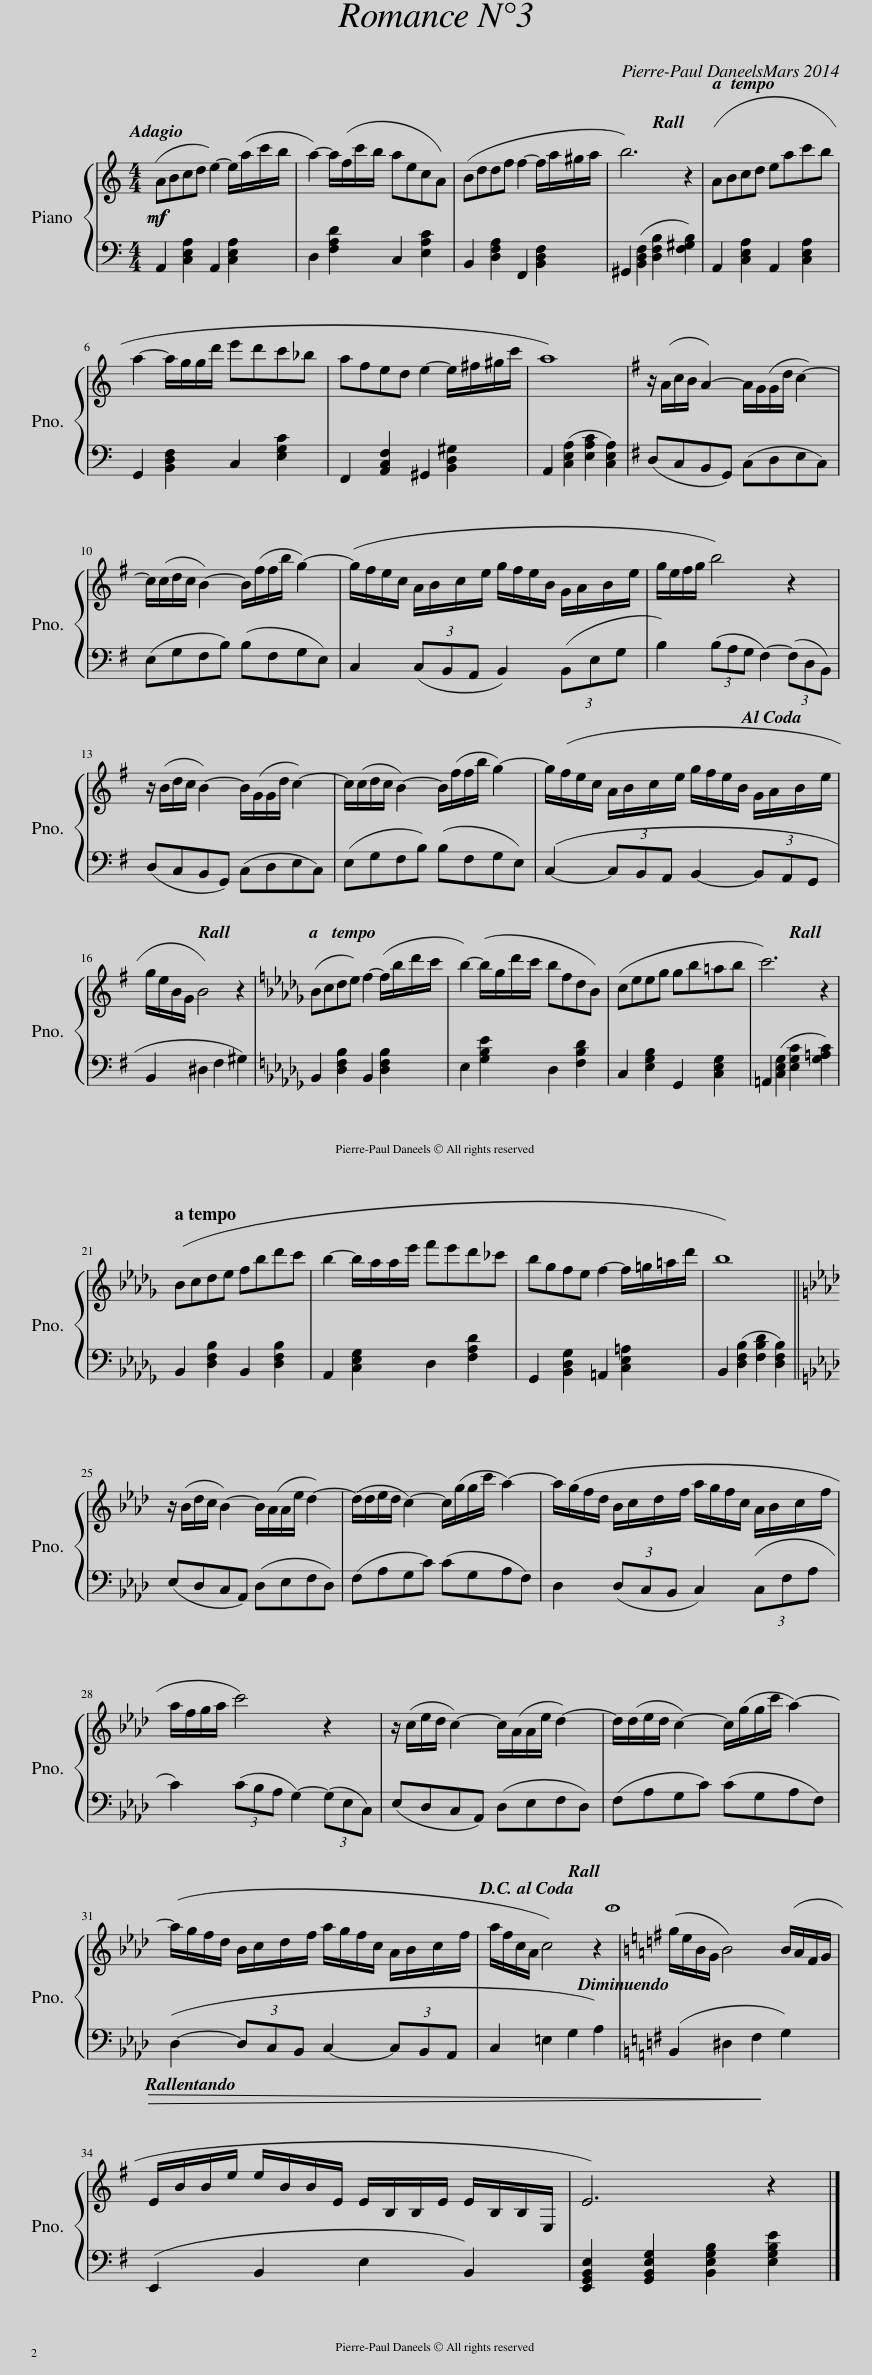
X:1
%%score { 1 | 2 }
L:1/8
Q:1/4=72
M:4/4
I:linebreak $
K:C
V:1 treble
V:2 bass
V:1
!mf! (ABcd e2-) e/(a/c'/b/ | a2-) a/(f/c'/b/ aecA) | (Bddf f2- f/a/^g/a/ | b6) z2[Q:1/4=54] |[Q:1/4=72] (ABcd eac'b |$ %5
 a2- a/g/g/d'/ e'd'c'_b | afed e2- e/^f/^g/c'/ | a8)[Q:1/4=50] |[K:G][Q:1/4=72] z/ (A/c/B/ A2-) A/(G/G/d/ c2-) |$ c/(c/d/c/ B2-) B/[Q:1/4=66](f/[Q:1/4=78]f/b/ g2-) | %10
[Q:1/4=72] (g/f/e/c/ A/B/c/e/ g/f/e/B/ G/A/B/e/ |[Q:1/4=58] g/[Q:1/4=72]e/f/g/ b4) z2[Q:1/4=54][Q:1/4=26] |$[Q:1/4=72] z/ (B/d/c/ B2-) B/(G/G/d/ c2-) | c/(c/d/c/ B2-) B/[Q:1/4=62](f/[Q:1/4=72]f/b/ g2-) | g/(f/e/c/ A/B/c/e/ g/f/e/B/ G/A/B/e/!dacoda! |$ %15
[Q:1/4=62] g/[Q:1/4=72]e/B/G/[Q:1/4=62] B4)[Q:1/4=46] z2[Q:1/4=58] |[K:Db][Q:1/4=72] (Bcde) f2- (f/b/d'/c'/ | b2-) (b/g/d'/c'/ bfdB) | (ceeg gb=ab | c'6) z2[Q:1/4=54] |$ %20
[Q:1/4=72] (Bcde fbd'c' | b2- b/a/[Q:1/4=58]a/[Q:1/4=72]e'/ f'e'd'_c' | bgfe f2- f/=g/=a/[Q:1/4=62]d'/ |[Q:1/4=72] b8)[Q:1/4=62] ||$[K:Ab][Q:1/4=72] z/ (B/d/c/ B2-) B/(A/A/e/ d2-)[Q:1/4=62] | %25
[Q:1/4=72] (d/d/e/d/ c2-) c/[Q:1/4=54](g/[Q:1/4=82]g/c'/[Q:1/4=72] a2-) | a/(g/f/d/ B/c/d/f/ a/g/f/c/ A/B/c/f/ |$[Q:1/4=62] a/[Q:1/4=72]f/g/a/ c'4) z2[Q:1/4=60][Q:1/4=26] |[Q:1/4=72] z/ (c/e/d/ c2-) c/(A/A/e/ d2-) | d/(d/e/d/ c2-) c/[Q:1/4=62](g/[Q:1/4=72]g/c'/ a2-) |$ %30
 (a/g/f/d/[Q:1/4=62] B/[Q:1/4=72]c/d/f/ a/g/f/c/[Q:1/4=62] A/[Q:1/4=72]B/c/f/ | a/f/c/A/ c4) z2[Q:1/4=46]!D.C.! |[K:G]O[Q:1/4=62] (g/[Q:1/4=68]e/B/G/ B4)[Q:1/4=56] (B/[Q:1/4=66]A/F/G/ |$[Q:1/4=58]!>(! E/B/B/[Q:1/4=62]e/ e/B/B/E/[Q:1/4=58] E/B,/B,/E/ E/[Q:1/4=48]B,/B,/[Q:1/4=22]E,/ |[Q:1/4=36] E6)!>)! z2[Q:1/4=30][Q:1/4=26] |] %35
V:2
!p! A,,2 [C,E,A,]2 A,,2 [C,E,A,]2 | D,2 [F,A,D]2 C,2 [E,A,C]2 | B,,2 [D,F,A,]2 F,,2 [B,,D,F,]2 | ^G,,2 ([B,,D,F,]2 [D,F,B,]2 [F,^G,B,]2) | A,,2 [C,E,A,]2 A,,2 [C,E,A,]2 |$ %5
 G,,2 [B,,D,F,]2 C,2 [E,G,C]2 | F,,2 [A,,C,F,]2 ^G,,2 [B,,D,^G,]2 | A,,2 ([C,E,A,]2 [E,A,C]2 [C,E,A,]2) |[K:G]!mp! (D,C,B,,G,,) (C,D,E,C,) |$ (E,G,F,B,) (B,F,G,E,) | %10
 C,2 (3(C,B,,A,, B,,2) (3(B,,E,G, | B,2) (3(B,A,G, F,2-) (3(F,D,B,,) |$ (D,C,B,,G,,) (C,D,E,C,) | (E,G,F,B,) (B,F,G,E,) | (C,2- (3C,B,,A,, B,,2- (3B,,A,,G,, |$ %15
 B,,2 ^D,2 F,2 ^G,2) |[K:Db]!p! B,,2 [D,F,B,]2 B,,2 [D,F,B,]2 | E,2 [G,B,E]2 D,2 [F,B,D]2 | C,2 [E,G,B,]2 G,,2 [C,E,G,]2 | =A,,2 ([C,E,G,]2 [E,G,C]2 [G,=A,C]2) |$ %20
 B,,2 [D,F,B,]2 B,,2 [D,F,B,]2 | A,,2 [C,E,G,]2 D,2 [F,A,D]2 | G,,2 [B,,D,G,]2 =A,,2 [C,E,=A,]2 | B,,2 ([D,F,B,]2 [F,B,D]2 [D,F,B,]2) ||$[K:Ab]!mp! (E,D,C,A,,) (D,E,F,D,) | %25
 (F,A,G,C) (CG,A,F,) | D,2 (3(D,C,B,, C,2) (3(C,F,A, |$ C2) (3(CB,A, G,2-) (3(G,E,C,) | (E,D,C,A,,) (D,E,F,D,) | (F,A,G,C) (CG,A,F,) |$ %30
 (D,2- (3D,C,B,, C,2- (3C,B,,A,, | C,2 =E,2 G,2 A,2) |[K:G] (B,,2 ^D,2 F,2 G,2) |$ (E,,2 B,,2 E,2 B,,2) | [E,,G,,B,,E,]2 [G,,B,,E,G,]2 [B,,E,G,B,]2 [E,G,B,E]2 |] %35
